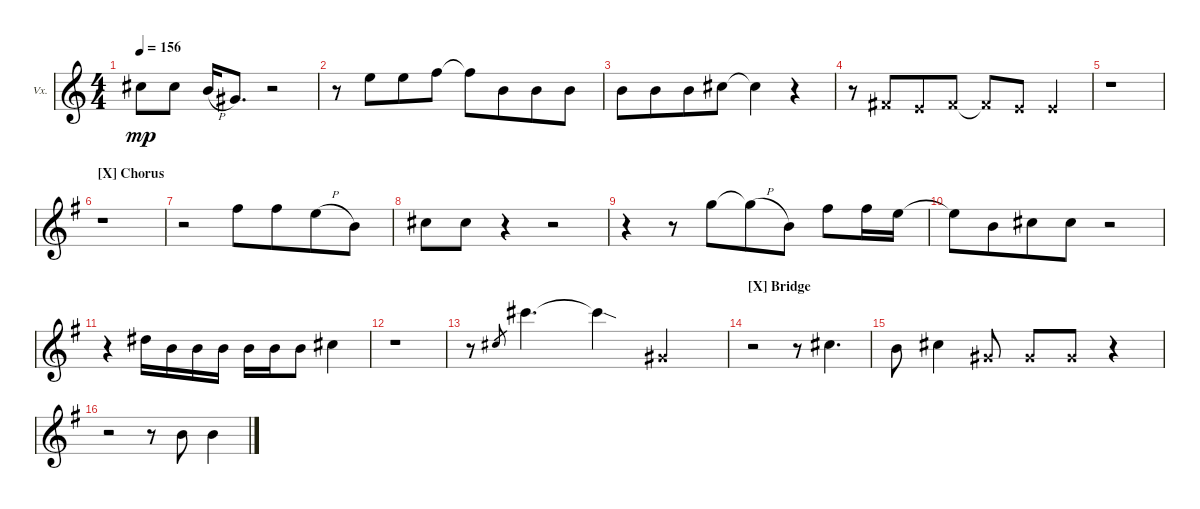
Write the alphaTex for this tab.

\defaultSystemsLayout 4
\bracketExtendMode groupsimilarinstruments
\firstSystemTrackNameOrientation horizontal
\otherSystemsTrackNameOrientation horizontal
\track ("Vocal" "Vx.") {instrument acousticguitarsteel}
\staff {score}
\tuning (Eb4 Bb3 Gb3 Db3 Ab2 Eb2)
\ts (4 4)
\tempo 156
\clef g2
\ks c
3.2.8{dy mp} 3.2.8 5.3{h}.16 2.3.8{d} r.2 |
r.8 1.1.8{beam merge} 1.1.8 2.1.8 2.1{t}.8 1.2.8{beam merge} 1.2.8 1.2.8 |
1.2.8 1.2.8{beam merge} 1.2.8 3.2.8 3.2{t}.4 r.4 |
r.8 0.3{x}.8{beam merge} 3.4{x}.8 0.3{x}.8 0.3{x t}.8 3.4{x}.8 3.4{x}.4 |
r.1 |
\section ("X" "Chorus")
\ks g
r.1 |
r.2 3.1.8 3.1.8{beam merge} 6.2{h}.8 1.2.8 |
3.2.8 3.2.8 r.4 r.2 |
r.4 r.8 13.3.8{beam merge} 13.3{h t}.8 5.3.8 3.1.8 3.1.16 1.1.16 |
1.1{t}.8 1.2.8{beam merge} 3.2.8 3.2.8 r.2 |
r.4 0.1.16 1.2.16 1.2.16 1.2.16 1.2.16 1.2.16 1.2.8 3.2.4 |
r.1 |
r.8 3.2.8{gr} 10.1.4{d} 10.1{sod t}.4 12.5{x}.4 |
\section ("X" "Bridge")
r.2 r.8 3.2.4{d} |
1.2.8 3.2.4 2.3{x}.8 2.3{x}.8 2.3{x}.8 r.4 |
r.2 r.8 1.2.8 1.2.4
